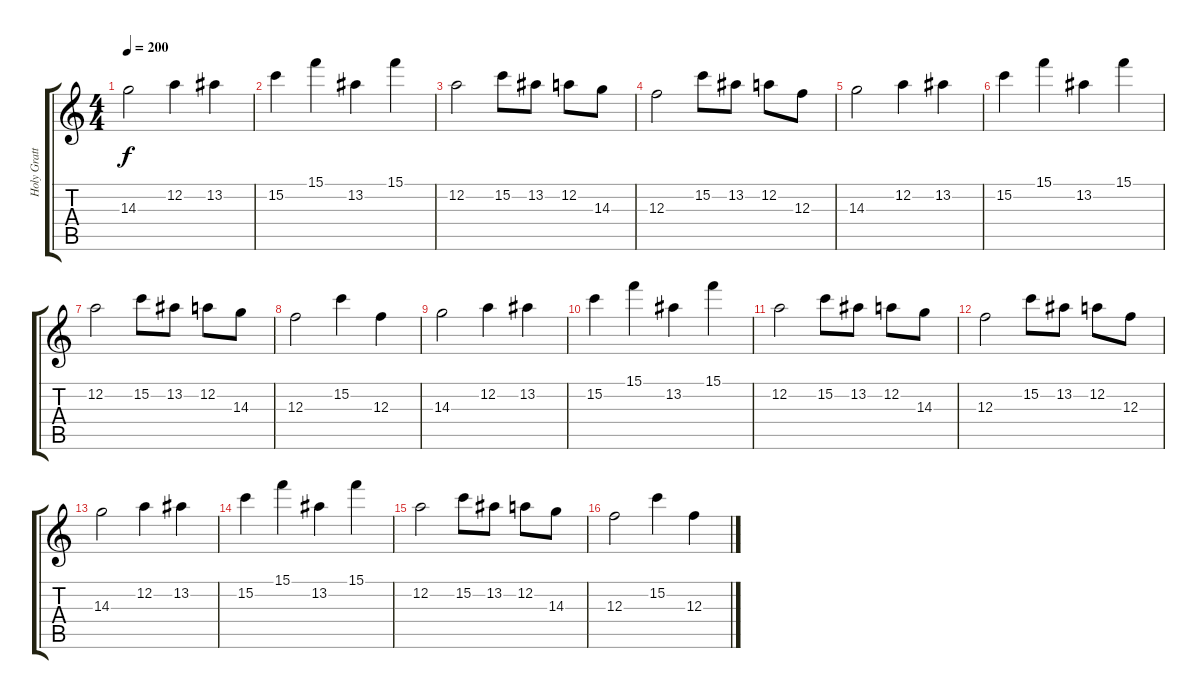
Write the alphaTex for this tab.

\track ("Holy Gratte 1" "Holy Gratt") {instrument distortionguitar}
\staff {score tabs}
\tuning (D4 A3 F3 C3 G2 D2) {hide}
\ts (4 4)
\tempo 200
\clef g2
\ks c
14.3.2{dy f} 12.2.4 13.2.4 |
15.2.4 15.1.4 13.2.4 15.1.4 |
12.2.2 15.2.8 13.2.8 12.2.8 14.3.8 |
12.3.2 15.2.8 13.2.8 12.2.8 12.3.8 |
14.3.2 12.2.4 13.2.4 |
15.2.4 15.1.4 13.2.4 15.1.4 |
12.2.2 15.2.8 13.2.8 12.2.8 14.3.8 |
12.3.2 15.2.4 12.3.4 |
14.3.2 12.2.4 13.2.4 |
15.2.4 15.1.4 13.2.4 15.1.4 |
12.2.2 15.2.8 13.2.8 12.2.8 14.3.8 |
12.3.2 15.2.8 13.2.8 12.2.8 12.3.8 |
14.3.2 12.2.4 13.2.4 |
15.2.4 15.1.4 13.2.4 15.1.4 |
12.2.2 15.2.8 13.2.8 12.2.8 14.3.8 |
12.3.2 15.2.4 12.3.4
